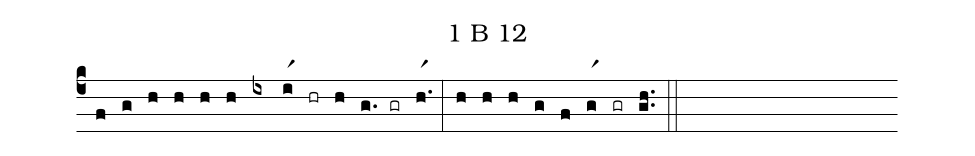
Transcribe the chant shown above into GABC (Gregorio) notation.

name: 1 B 12;
%%
(c4) (f)(g)(h) (h)(h)(h) (ix)(ir1)(hr)(h)(g.)(gr)(h.r1) (:) (h)(h)(h) (g)(f) (gr1) (gr) (g.h.) (::)
